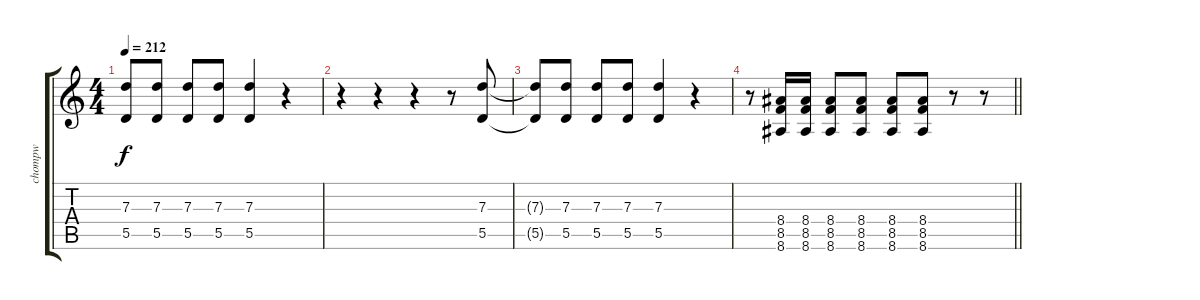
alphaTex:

\track ("chompw" "chompw") {instrument distortionguitar}
\staff {score tabs}
\tuning (D4 B3 G3 D3 A2 D2) {hide}
\ts (4 4)
\tempo 212
\clef g2
\ks c
(7.3{t} 5.5{t}).8{dy f} (7.3 5.5).8 (7.3 5.5).8 (7.3 5.5).8 (7.3 5.5).4 r.4 |
r.4 r.4 r.4 r.8 (7.3 5.5).8 |
(7.3{t} 5.5{t}).8 (7.3 5.5).8 (7.3 5.5).8 (7.3 5.5).8 (7.3 5.5).4 r.4 |
\barLineRight lightlight
r.8 (8.4 8.5 8.6).16 (8.4 8.5 8.6).16 (8.4 8.5 8.6).8 (8.4 8.5 8.6).8 (8.4 8.5 8.6).8 (8.4 8.5 8.6).8 r.8 r.8
